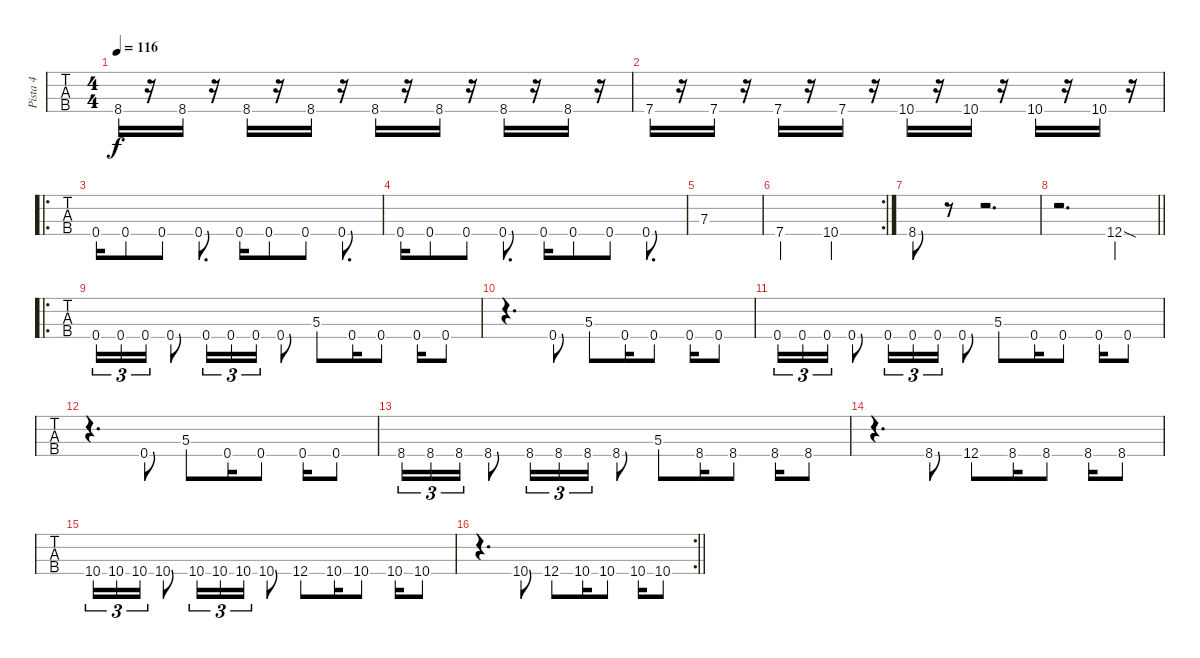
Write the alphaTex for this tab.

\track ("Pista 4" "Pista 4") {instrument electricbassfinger}
\staff {tabs}
\tuning (F2 C2 G1 C1) {hide}
\ts (4 4)
\tempo 116
\clef f4
\ks c
8.4.16{dy f} r.16 8.4.16 r.16 8.4.16 r.16 8.4.16 r.16 8.4.16 r.16 8.4.16 r.16 8.4.16 r.16 8.4.16 r.16 |
7.4.16 r.16 7.4.16 r.16 7.4.16 r.16 7.4.16 r.16 10.4.16 r.16 10.4.16 r.16 10.4.16 r.16 10.4.16 r.16 |
\ro
0.4.16 0.4.8 0.4.8 0.4.8{d} 0.4.16 0.4.8 0.4.8 0.4.8{d} |
0.4.16 0.4.8 0.4.8 0.4.8{d} 0.4.16 0.4.8 0.4.8 0.4.8{d} |
7.3.1 |
\rc 2
7.4.2 10.4.2 |
8.4.8 r.8 r.2{d} |
\barLineRight lightlight
r.2{d} 12.4{sod}.4 |
\ro
\section ("" "")
0.4.16{tu (3 2)} 0.4.16{tu (3 2)} 0.4.16{tu (3 2)} 0.4.8 0.4.16{tu (3 2)} 0.4.16{tu (3 2)} 0.4.16{tu (3 2)} 0.4.8 5.3.8 0.4.16 0.4.8 0.4.16 0.4.8 |
r.4{d} 0.4.8 5.3.8 0.4.16 0.4.8 0.4.16 0.4.8 |
0.4.16{tu (3 2)} 0.4.16{tu (3 2)} 0.4.16{tu (3 2)} 0.4.8 0.4.16{tu (3 2)} 0.4.16{tu (3 2)} 0.4.16{tu (3 2)} 0.4.8 5.3.8 0.4.16 0.4.8 0.4.16 0.4.8 |
r.4{d} 0.4.8 5.3.8 0.4.16 0.4.8 0.4.16 0.4.8 |
8.4.16{tu (3 2)} 8.4.16{tu (3 2)} 8.4.16{tu (3 2)} 8.4.8 8.4.16{tu (3 2)} 8.4.16{tu (3 2)} 8.4.16{tu (3 2)} 8.4.8 5.3.8 8.4.16 8.4.8 8.4.16 8.4.8 |
r.4{d} 8.4.8 12.4.8 8.4.16 8.4.8 8.4.16 8.4.8 |
10.4.16{tu (3 2)} 10.4.16{tu (3 2)} 10.4.16{tu (3 2)} 10.4.8 10.4.16{tu (3 2)} 10.4.16{tu (3 2)} 10.4.16{tu (3 2)} 10.4.8 12.4.8 10.4.16 10.4.8 10.4.16 10.4.8 |
\rc 2
\barLineRight lightlight
r.4{d} 10.4.8 12.4.8 10.4.16 10.4.8 10.4.16 10.4.8
